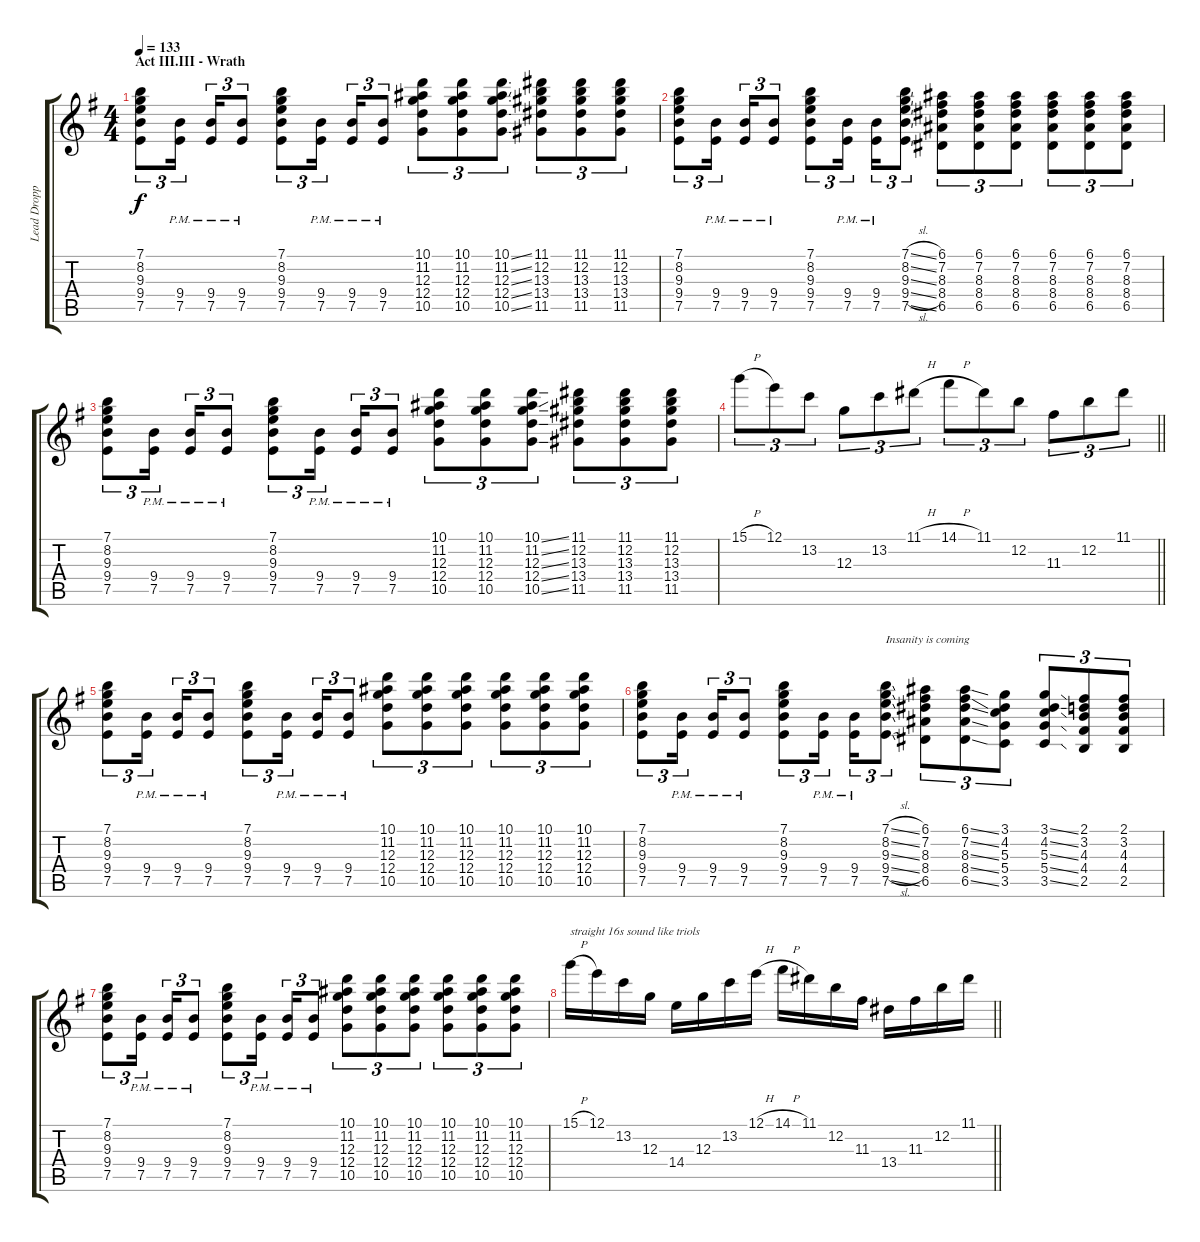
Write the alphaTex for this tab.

\track ("Lead Dropped D " "Lead Dropp") {instrument distortionguitar}
\staff {score tabs}
\tuning (E4 B3 G3 D3 A2 D2) {hide}
\ts (4 4)
\section ("" "Act III.III - Wrath")
\tempo 133
\clef g2
\ks eminor
(7.1 8.2 9.3 9.4 7.5).8{tu (3 2) dy f volume 15 balance 0} (9.4{pm} 7.5{pm}).16{tu (3 2) beam splitsecondary} (9.4{pm} 7.5{pm}).16{tu (3 2)} (9.4{pm} 7.5{pm}).8{tu (3 2)} (7.1 8.2 9.3 9.4 7.5).8{tu (3 2)} (9.4{pm} 7.5{pm}).16{tu (3 2) beam splitsecondary} (9.4{pm} 7.5{pm}).16{tu (3 2)} (9.4{pm} 7.5{pm}).8{tu (3 2)} (10.1 11.2 12.3 12.4 10.5).8{tu (3 2)} (10.1 11.2 12.3 12.4 10.5).8{tu (3 2)} (10.1{ss} 11.2{ss} 12.3{ss} 12.4{ss} 10.5{ss}).8{tu (3 2)} (11.1 12.2 13.3 13.4 11.5).8{tu (3 2)} (11.1 12.2 13.3 13.4 11.5).8{tu (3 2)} (11.1 12.2 13.3 13.4 11.5).8{tu (3 2)} |
(7.1 8.2 9.3 9.4 7.5).8{tu (3 2)} (9.4{pm} 7.5{pm}).16{tu (3 2) beam splitsecondary} (9.4{pm} 7.5{pm}).16{tu (3 2)} (9.4{pm} 7.5{pm}).8{tu (3 2)} (7.1 8.2 9.3 9.4 7.5).8{tu (3 2)} (9.4{pm} 7.5{pm}).16{tu (3 2) beam splitsecondary} (9.4{pm} 7.5{pm}).16{tu (3 2)} (7.1{sl} 8.2{sl} 9.3{sl} 9.4{sl} 7.5{sl}).8{tu (3 2)} (6.1 7.2 8.3 8.4 6.5).8{tu (3 2)} (6.1 7.2 8.3 8.4 6.5).8{tu (3 2)} (6.1 7.2 8.3 8.4 6.5).8{tu (3 2)} (6.1 7.2 8.3 8.4 6.5).8{tu (3 2)} (6.1 7.2 8.3 8.4 6.5).8{tu (3 2)} (6.1 7.2 8.3 8.4 6.5).8{tu (3 2)} |
(7.1 8.2 9.3 9.4 7.5).8{tu (3 2)} (9.4{pm} 7.5{pm}).16{tu (3 2) beam splitsecondary} (9.4{pm} 7.5{pm}).16{tu (3 2)} (9.4{pm} 7.5{pm}).8{tu (3 2)} (7.1 8.2 9.3 9.4 7.5).8{tu (3 2)} (9.4{pm} 7.5{pm}).16{tu (3 2) beam splitsecondary} (9.4{pm} 7.5{pm}).16{tu (3 2)} (9.4{pm} 7.5{pm}).8{tu (3 2)} (10.1 11.2 12.3 12.4 10.5).8{tu (3 2)} (10.1 11.2 12.3 12.4 10.5).8{tu (3 2)} (10.1{ss} 11.2{ss} 12.3{ss} 12.4{ss} 10.5{ss}).8{tu (3 2)} (11.1 12.2 13.3 13.4 11.5).8{tu (3 2)} (11.1 12.2 13.3 13.4 11.5).8{tu (3 2)} (11.1 12.2 13.3 13.4 11.5).8{tu (3 2)} |
\barLineRight lightlight
15.1{h}.8{tu (3 2) volume 16 balance 8} 12.1.8{tu (3 2)} 13.2.8{tu (3 2)} 12.3.8{tu (3 2)} 13.2.8{tu (3 2)} 11.1{h}.8{tu (3 2)} 14.1{h}.8{tu (3 2)} 11.1.8{tu (3 2)} 12.2.8{tu (3 2)} 11.3.8{tu (3 2)} 12.2.8{tu (3 2)} 11.1.8{tu (3 2)} |
(7.1 8.2 9.3 9.4 7.5).8{tu (3 2) volume 15 balance 0} (9.4{pm} 7.5{pm}).16{tu (3 2) beam splitsecondary} (9.4{pm} 7.5{pm}).16{tu (3 2)} (9.4{pm} 7.5{pm}).8{tu (3 2)} (7.1 8.2 9.3 9.4 7.5).8{tu (3 2)} (9.4{pm} 7.5{pm}).16{tu (3 2) beam splitsecondary} (9.4{pm} 7.5{pm}).16{tu (3 2)} (9.4{pm} 7.5{pm}).8{tu (3 2)} (10.1 11.2 12.3 12.4 10.5).8{tu (3 2)} (10.1 11.2 12.3 12.4 10.5).8{tu (3 2)} (10.1 11.2 12.3 12.4 10.5).8{tu (3 2)} (10.1 11.2 12.3 12.4 10.5).8{tu (3 2)} (10.1 11.2 12.3 12.4 10.5).8{tu (3 2)} (10.1 11.2 12.3 12.4 10.5).8{tu (3 2)} |
(7.1 8.2 9.3 9.4 7.5).8{tu (3 2)} (9.4{pm} 7.5{pm}).16{tu (3 2) beam splitsecondary} (9.4{pm} 7.5{pm}).16{tu (3 2)} (9.4{pm} 7.5{pm}).8{tu (3 2)} (7.1 8.2 9.3 9.4 7.5).8{tu (3 2)} (9.4{pm} 7.5{pm}).16{tu (3 2) beam splitsecondary} (9.4{pm} 7.5{pm}).16{tu (3 2)} (7.1{sl} 8.2{sl} 9.3{sl} 9.4{sl} 7.5{sl}).8{tu (3 2) txt "Insanity is coming"} (6.1 7.2 8.3 8.4 6.5).8{tu (3 2)} (6.1{ss} 7.2{ss} 8.3{ss} 8.4{ss} 6.5{ss}).8{tu (3 2)} (3.1 4.2 5.3 5.4 3.5).8{tu (3 2)} (3.1{ss} 4.2{ss} 5.3{ss} 5.4{ss} 3.5{ss}).8{tu (3 2)} (2.1 3.2 4.3 4.4 2.5).8{tu (3 2)} (2.1 3.2 4.3 4.4 2.5).8{tu (3 2)} |
(7.1 8.2 9.3 9.4 7.5).8{tu (3 2)} (9.4{pm} 7.5{pm}).16{tu (3 2) beam splitsecondary} (9.4{pm} 7.5{pm}).16{tu (3 2)} (9.4{pm} 7.5{pm}).8{tu (3 2)} (7.1 8.2 9.3 9.4 7.5).8{tu (3 2)} (9.4{pm} 7.5{pm}).16{tu (3 2) beam splitsecondary} (9.4{pm} 7.5{pm}).16{tu (3 2)} (9.4{pm} 7.5{pm}).8{tu (3 2)} (10.1 11.2 12.3 12.4 10.5).8{tu (3 2)} (10.1 11.2 12.3 12.4 10.5).8{tu (3 2)} (10.1 11.2 12.3 12.4 10.5).8{tu (3 2)} (10.1 11.2 12.3 12.4 10.5).8{tu (3 2)} (10.1 11.2 12.3 12.4 10.5).8{tu (3 2)} (10.1 11.2 12.3 12.4 10.5).8{tu (3 2)} |
\barLineRight lightlight
15.1{h}.16{txt "straight 16s sound like triols" volume 16 balance 8} 12.1.16 13.2.16 12.3.16 14.4.16 12.3.16 13.2.16 12.1{h}.16 14.1{h}.16 11.1.16 12.2.16 11.3.16 13.4.16 11.3.16 12.2.16 11.1.16
